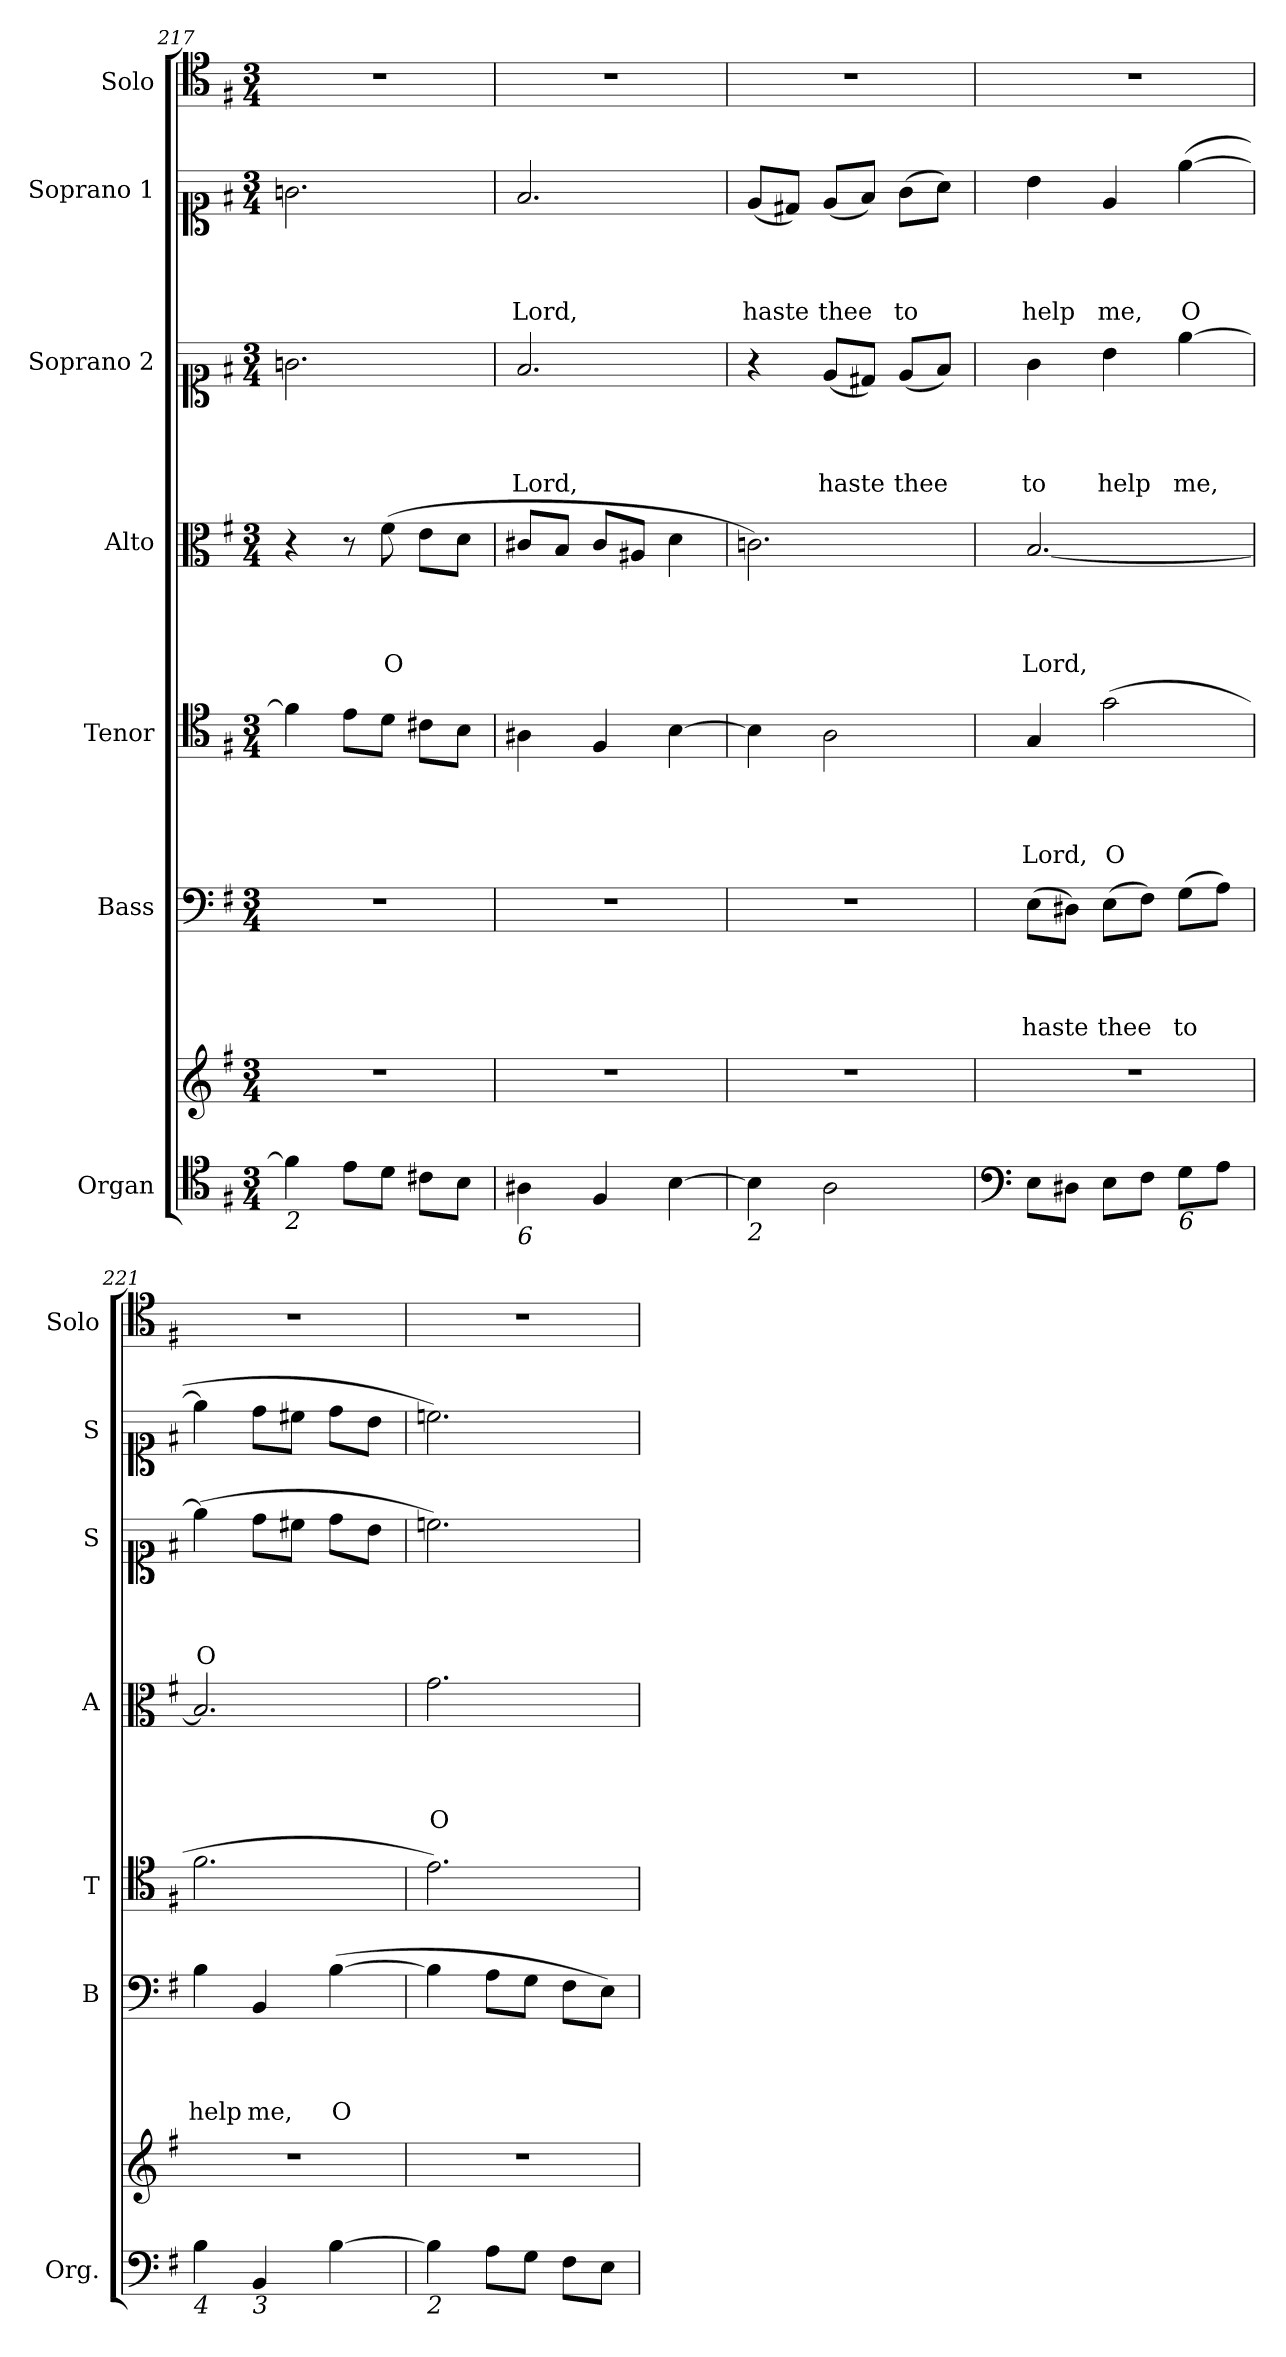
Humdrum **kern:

**kern	**kern	**kern	**text	**text	**text	**text	**kern	**text	**text	**text	**text	**kern	**text	**text	**text	**text	**kern	**text	**text	**text	**text	**kern	**text	**text	**text	**text	**kern
*part7	*part7	*part6	*part6	*part6	*part6	*part6	*part5	*part5	*part5	*part5	*part5	*part4	*part4	*part4	*part4	*part4	*part3	*part3	*part3	*part3	*part3	*part2	*part2	*part2	*part2	*part2	*part1
*staff8	*staff7	*staff6	*staff6	*staff6	*staff6	*staff6	*staff5	*staff5	*staff5	*staff5	*staff5	*staff4	*staff4	*staff4	*staff4	*staff4	*staff3	*staff3	*staff3	*staff3	*staff3	*staff2	*staff2	*staff2	*staff2	*staff2	*staff1
*I"Organ	*	*I"Bass	*	*	*	*	*I"Tenor	*	*	*	*	*I"Alto	*	*	*	*	*I"Soprano 2	*	*	*	*	*I"Soprano 1	*	*	*	*	*I"Solo
*I'Org.	*	*I'B	*	*	*	*	*I'T	*	*	*	*	*I'A	*	*	*	*	*I'S	*	*	*	*	*I'S	*	*	*	*	*I'Solo
*clefC4	*clefG2	*clefF4	*	*	*	*	*clefC4	*	*	*	*	*clefC3	*	*	*	*	*clefC1	*	*	*	*	*clefC1	*	*	*	*	*clefC4
*k[f#]	*k[f#]	*k[f#]	*	*	*	*	*k[f#]	*	*	*	*	*k[f#]	*	*	*	*	*k[f#]	*	*	*	*	*k[f#]	*	*	*	*	*k[f#]
*e:	*e:	*e:	*	*	*	*	*e:	*	*	*	*	*e:	*	*	*	*	*e:	*	*	*	*	*e:	*	*	*	*	*e:
*M3/4	*M3/4	*M3/4	*	*	*	*	*M3/4	*	*	*	*	*M3/4	*	*	*	*	*M3/4	*	*	*	*	*M3/4	*	*	*	*	*M3/4
=217	=217	=217	=217	=217	=217	=217	=217	=217	=217	=217	=217	=217	=217	=217	=217	=217	=217	=217	=217	=217	=217	=217	=217	=217	=217	=217	=217
!LO:TX:b:i:t=2	!	!	!	!	!	!	!	!	!	!	!	!	!	!	!	!	!	!	!	!	!	!	!	!	!	!	!
4f#\]	2.r	2.r	.	.	.	.	4f#\]	.	.	.	.	4r	.	.	.	.	2.gn\	.	.	.	.	2.gn\	.	.	.	.	2.r
8e\L	.	.	.	.	.	.	8e\L	.	.	.	.	8r	.	.	.	.	.	.	.	.	.	.	.	.	.	.	.
!	!	!	!	!	!	!	!	!	!	!	!	!	!	!	!	!LO:LY:b	!	!	!	!	!	!	!	!	!	!	!
8d\J	.	.	.	.	.	.	8d\J	.	.	.	.	(>8f#\	.	.	.	O	.	.	.	.	.	.	.	.	.	.	.
8c#X\L	.	.	.	.	.	.	8c#X\L	.	.	.	.	8e\L	.	.	.	.	.	.	.	.	.	.	.	.	.	.	.
8B\J	.	.	.	.	.	.	8B\J	.	.	.	.	8d\J	.	.	.	.	.	.	.	.	.	.	.	.	.	.	.
!!LO:LB:g=z
=218	=218	=218	=218	=218	=218	=218	=218	=218	=218	=218	=218	=218	=218	=218	=218	=218	=218	=218	=218	=218	=218	=218	=218	=218	=218	=218	=218
!LO:TX:b:i:t=6	!	!	!	!	!	!	!	!	!	!	!	!	!	!	!	!	!	!	!	!	!	!	!	!	!	!	!
!	!	!	!	!	!	!	!	!	!	!	!	!	!	!	!	!	!	!	!	!	!LO:LY:b	!	!	!	!	!LO:LY:b	!
4A#X\	2.r	2.r	.	.	.	.	4A#X\	.	.	.	.	8c#X/L	.	.	.	.	2.f#/	.	.	.	Lord,	2.f#/	.	.	.	Lord,	2.r
.	.	.	.	.	.	.	.	.	.	.	.	8B/J	.	.	.	.	.	.	.	.	.	.	.	.	.	.	.
4F#/	.	.	.	.	.	.	4F#/	.	.	.	.	8c#/L	.	.	.	.	.	.	.	.	.	.	.	.	.	.	.
.	.	.	.	.	.	.	.	.	.	.	.	8A#X/J	.	.	.	.	.	.	.	.	.	.	.	.	.	.	.
[4B\	.	.	.	.	.	.	[4B\	.	.	.	.	4d\	.	.	.	.	.	.	.	.	.	.	.	.	.	.	.
=219	=219	=219	=219	=219	=219	=219	=219	=219	=219	=219	=219	=219	=219	=219	=219	=219	=219	=219	=219	=219	=219	=219	=219	=219	=219	=219	=219
!LO:TX:b:i:t=2	!	!	!	!	!	!	!	!	!	!	!	!	!	!	!	!	!	!	!	!	!	!	!	!	!	!	!
!	!	!	!	!	!	!	!	!	!	!	!	!	!	!	!	!	!	!	!	!	!	!	!	!	!	!LO:LY:b	!
4B\]	2.r	2.r	.	.	.	.	4B\]	.	.	.	.	2.cn\)	.	.	.	.	4r	.	.	.	.	(<8e/L	.	.	.	haste	2.r
.	.	.	.	.	.	.	.	.	.	.	.	.	.	.	.	.	.	.	.	.	.	8d#X/J)	.	.	.	.	.
!	!	!	!	!	!	!	!	!	!	!	!	!	!	!	!	!	!	!	!	!	!LO:LY:b	!	!	!	!	!LO:LY:b	!
2A\	.	.	.	.	.	.	2A\	.	.	.	.	.	.	.	.	.	(<8e/L	.	.	.	haste	(<8e/L	.	.	.	thee	.
.	.	.	.	.	.	.	.	.	.	.	.	.	.	.	.	.	8d#X/J)	.	.	.	.	8f#/J)	.	.	.	.	.
!	!	!	!	!	!	!	!	!	!	!	!	!	!	!	!	!	!	!	!	!	!LO:LY:b	!	!	!	!	!LO:LY:b	!
.	.	.	.	.	.	.	.	.	.	.	.	.	.	.	.	.	(<8e/L	.	.	.	thee	(>8g\L	.	.	.	to	.
.	.	.	.	.	.	.	.	.	.	.	.	.	.	.	.	.	8f#/J)	.	.	.	.	8a\J)	.	.	.	.	.
=220	=220	=220	=220	=220	=220	=220	=220	=220	=220	=220	=220	=220	=220	=220	=220	=220	=220	=220	=220	=220	=220	=220	=220	=220	=220	=220	=220
*clefF4	*	*	*	*	*	*	*	*	*	*	*	*	*	*	*	*	*	*	*	*	*	*	*	*	*	*	*
!	!	!	!	!	!	!LO:LY:b	!	!	!	!	!LO:LY:b	!	!	!	!	!LO:LY:b	!	!	!	!	!LO:LY:b	!	!	!	!	!LO:LY:b	!
8E\L	2.r	(>8E\L	.	.	.	haste	4G/	.	.	.	Lord,	[2.B/	.	.	.	Lord,	4g\	.	.	.	to	4b\	.	.	.	help	2.r
8D#X\J	.	8D#X\J)	.	.	.	.	.	.	.	.	.	.	.	.	.	.	.	.	.	.	.	.	.	.	.	.	.
!	!	!	!	!	!	!LO:LY:b	!	!	!	!	!LO:LY:b	!	!	!	!	!	!	!	!	!	!LO:LY:b	!	!	!	!	!LO:LY:b	!
8E\L	.	(>8E\L	.	.	.	thee	(>2g\	.	.	.	O	.	.	.	.	.	4b\	.	.	.	help	4e/	.	.	.	me,	.
8F#\J	.	8F#\J)	.	.	.	.	.	.	.	.	.	.	.	.	.	.	.	.	.	.	.	.	.	.	.	.	.
!LO:TX:b:i:t=6	!	!	!	!	!	!	!	!	!	!	!	!	!	!	!	!	!	!	!	!	!	!	!	!	!	!	!
!	!	!	!	!	!	!LO:LY:b	!	!	!	!	!	!	!	!	!	!	!	!	!	!	!LO:LY:b	!	!	!	!	!LO:LY:b	!
8G\L	.	(>8G\L	.	.	.	to	.	.	.	.	.	.	.	.	.	.	[4ee\	.	.	.	me,	(>[4ee\	.	.	.	O	.
8A\J	.	8A\J)	.	.	.	.	.	.	.	.	.	.	.	.	.	.	.	.	.	.	.	.	.	.	.	.	.
=221	=221	=221	=221	=221	=221	=221	=221	=221	=221	=221	=221	=221	=221	=221	=221	=221	=221	=221	=221	=221	=221	=221	=221	=221	=221	=221	=221
!LO:TX:b:i:t=4	!	!	!	!	!	!	!	!	!	!	!	!	!	!	!	!	!	!	!	!	!	!	!	!	!	!	!
!	!	!	!	!	!	!LO:LY:b	!	!	!	!	!	!	!	!	!	!	!	!	!	!	!LO:LY:b	!	!	!	!	!	!
4B\	2.r	4B\	.	.	.	help	2.f#\	.	.	.	.	2.B/]	.	.	.	.	(>4ee\]	.	.	.	O	4ee\]	.	.	.	.	2.r
!LO:TX:b:i:t=3	!	!	!	!	!	!	!	!	!	!	!	!	!	!	!	!	!	!	!	!	!	!	!	!	!	!	!
!	!	!	!	!	!	!LO:LY:b	!	!	!	!	!	!	!	!	!	!	!	!	!	!	!	!	!	!	!	!	!
4BB/	.	4BB/	.	.	.	me,	.	.	.	.	.	.	.	.	.	.	8dd\L	.	.	.	.	8dd\L	.	.	.	.	.
.	.	.	.	.	.	.	.	.	.	.	.	.	.	.	.	.	8cc#X\J	.	.	.	.	8cc#X\J	.	.	.	.	.
!	!	!	!	!	!	!LO:LY:b	!	!	!	!	!	!	!	!	!	!	!	!	!	!	!	!	!	!	!	!	!
[4B\	.	(>[4B\	.	.	.	O	.	.	.	.	.	.	.	.	.	.	8dd\L	.	.	.	.	8dd\L	.	.	.	.	.
.	.	.	.	.	.	.	.	.	.	.	.	.	.	.	.	.	8b\J	.	.	.	.	8b\J	.	.	.	.	.
=222	=222	=222	=222	=222	=222	=222	=222	=222	=222	=222	=222	=222	=222	=222	=222	=222	=222	=222	=222	=222	=222	=222	=222	=222	=222	=222	=222
!LO:TX:b:i:t=2	!	!	!	!	!	!	!	!	!	!	!	!	!	!	!	!	!	!	!	!	!	!	!	!	!	!	!
!	!	!	!	!	!	!	!	!	!	!	!	!	!	!	!	!LO:LY:b	!	!	!	!	!	!	!	!	!	!	!
4B\]	2.r	4B\]	.	.	.	.	2.e\)	.	.	.	.	2.g\	.	.	.	O	2.ccn\)	.	.	.	.	2.ccn\)	.	.	.	.	2.r
8A\L	.	8A\L	.	.	.	.	.	.	.	.	.	.	.	.	.	.	.	.	.	.	.	.	.	.	.	.	.
8G\J	.	8G\J	.	.	.	.	.	.	.	.	.	.	.	.	.	.	.	.	.	.	.	.	.	.	.	.	.
8F#\L	.	8F#\L	.	.	.	.	.	.	.	.	.	.	.	.	.	.	.	.	.	.	.	.	.	.	.	.	.
8E\J	.	8E\J)	.	.	.	.	.	.	.	.	.	.	.	.	.	.	.	.	.	.	.	.	.	.	.	.	.
=	=	=	=	=	=	=	=	=	=	=	=	=	=	=	=	=	=	=	=	=	=	=	=	=	=	=	=
*-	*-	*-	*-	*-	*-	*-	*-	*-	*-	*-	*-	*-	*-	*-	*-	*-	*-	*-	*-	*-	*-	*-	*-	*-	*-	*-	*-
